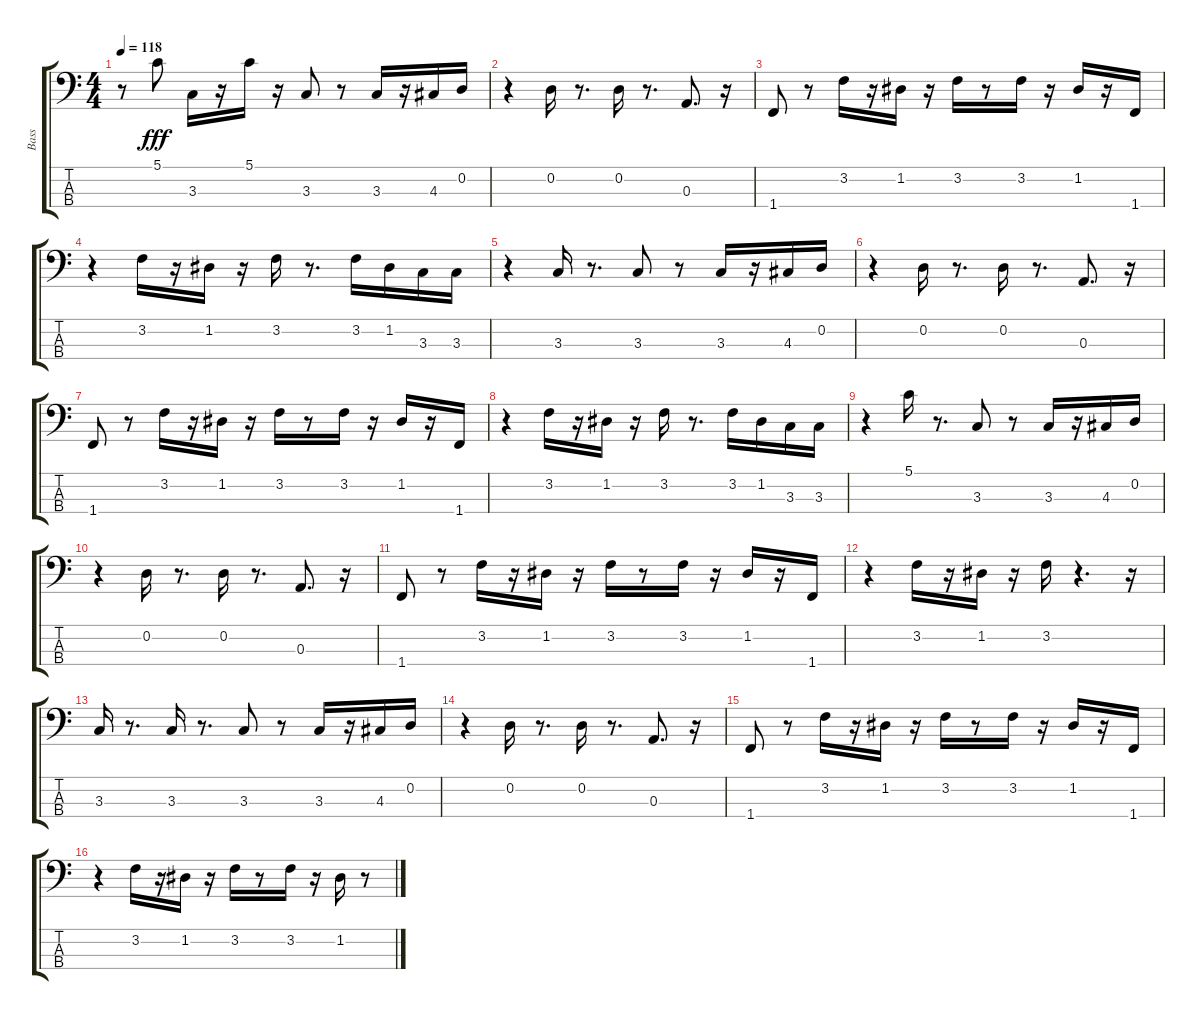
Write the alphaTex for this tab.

\track ("Bass" "Bass") {instrument slapbass1}
\staff {score tabs}
\tuning (G2 D2 A1 E1) {hide}
\ts (4 4)
\tempo 118
\clef f4
\ks c
r.8{dy fff} 5.1.8 3.3.16 r.16 5.1.16 r.16 3.3.8 r.8 3.3.16 r.16 4.3.16 0.2.16 |
r.4 0.2.16 r.8{d} 0.2.16 r.8{d} 0.3.8{d} r.16 |
1.4.8 r.8 3.2.16 r.16 1.2.16 r.16 3.2.16 r.8 3.2.16 r.16 1.2.16 r.16 1.4.16 |
r.4 3.2.16 r.16 1.2.16 r.16 3.2.16 r.8{d} 3.2.16 1.2.16 3.3.16 3.3.16 |
r.4 3.3.16 r.8{d} 3.3.8 r.8 3.3.16 r.16 4.3.16 0.2.16 |
r.4 0.2.16 r.8{d} 0.2.16 r.8{d} 0.3.8{d} r.16 |
1.4.8 r.8 3.2.16 r.16 1.2.16 r.16 3.2.16 r.8 3.2.16 r.16 1.2.16 r.16 1.4.16 |
r.4 3.2.16 r.16 1.2.16 r.16 3.2.16 r.8{d} 3.2.16 1.2.16 3.3.16 3.3.16 |
r.4 5.1.16 r.8{d} 3.3.8 r.8 3.3.16 r.16 4.3.16 0.2.16 |
r.4 0.2.16 r.8{d} 0.2.16 r.8{d} 0.3.8{d} r.16 |
1.4.8 r.8 3.2.16 r.16 1.2.16 r.16 3.2.16 r.8 3.2.16 r.16 1.2.16 r.16 1.4.16 |
r.4 3.2.16 r.16 1.2.16 r.16 3.2.16 r.4{d} r.16 |
3.3.16 r.8{d} 3.3.16 r.8{d} 3.3.8 r.8 3.3.16 r.16 4.3.16{volume 11} 0.2.16 |
r.4 0.2.16 r.8{d} 0.2.16 r.8{d} 0.3.8{d} r.16 |
1.4.8 r.8 3.2.16 r.16 1.2.16 r.16 3.2.16 r.8 3.2.16 r.16 1.2.16{volume 10} r.16 1.4.16 |
r.4 3.2.16 r.16 1.2.16 r.16 3.2.16 r.8 3.2.16 r.16 1.2.16 r.8
